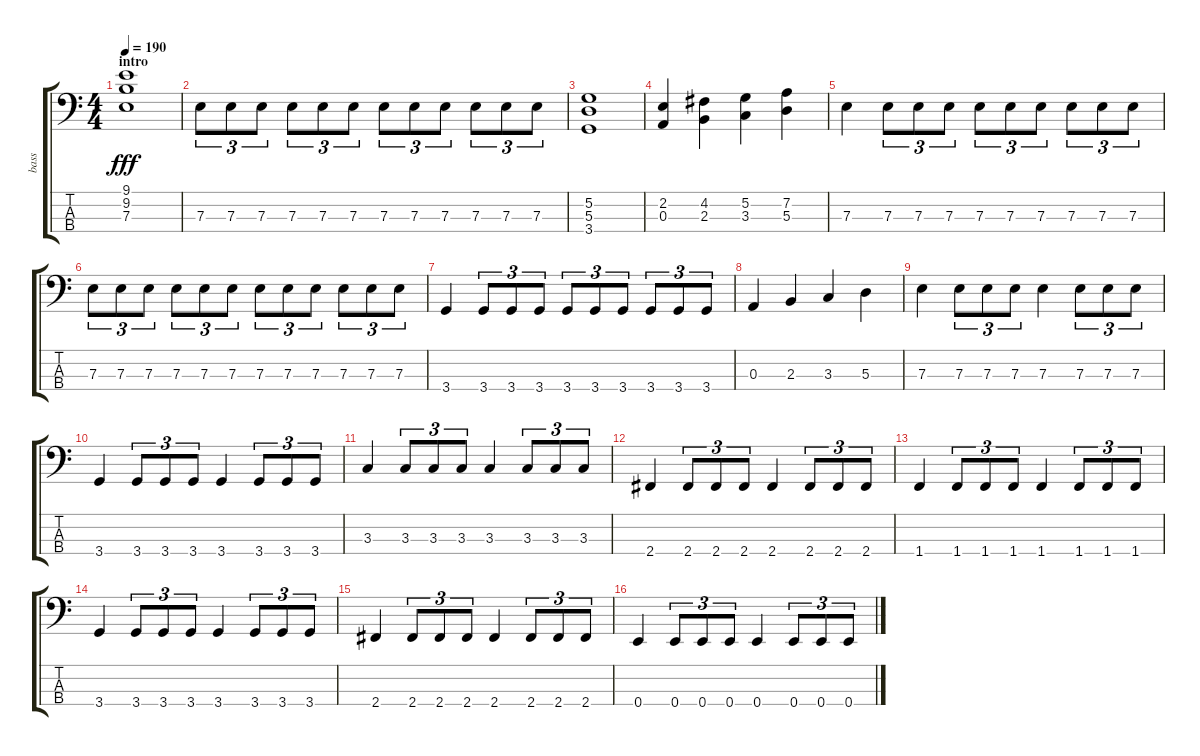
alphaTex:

\track ("bass" "bass") {instrument electricbassfinger}
\staff {score tabs}
\tuning (G2 D2 A1 E1) {hide}
\ts (4 4)
\section ("" "intro")
\tempo 190
\clef f4
\ks c
(9.1 9.2 7.3).1{dy fff instrument electricbassfinger} |
7.3.8{tu (3 2)} 7.3.8{tu (3 2)} 7.3.8{tu (3 2)} 7.3.8{tu (3 2)} 7.3.8{tu (3 2)} 7.3.8{tu (3 2)} 7.3.8{tu (3 2)} 7.3.8{tu (3 2)} 7.3.8{tu (3 2)} 7.3.8{tu (3 2)} 7.3.8{tu (3 2)} 7.3.8{tu (3 2)} |
(5.2 5.3 3.4).1 |
(2.2 0.3).4 (4.2 2.3).4 (5.2 3.3).4 (7.2 5.3).4 |
7.3.4 7.3.8{tu (3 2)} 7.3.8{tu (3 2)} 7.3.8{tu (3 2)} 7.3.8{tu (3 2)} 7.3.8{tu (3 2)} 7.3.8{tu (3 2)} 7.3.8{tu (3 2)} 7.3.8{tu (3 2)} 7.3.8{tu (3 2)} |
7.3.8{tu (3 2)} 7.3.8{tu (3 2)} 7.3.8{tu (3 2)} 7.3.8{tu (3 2)} 7.3.8{tu (3 2)} 7.3.8{tu (3 2)} 7.3.8{tu (3 2)} 7.3.8{tu (3 2)} 7.3.8{tu (3 2)} 7.3.8{tu (3 2)} 7.3.8{tu (3 2)} 7.3.8{tu (3 2)} |
3.4.4 3.4.8{tu (3 2)} 3.4.8{tu (3 2)} 3.4.8{tu (3 2)} 3.4.8{tu (3 2)} 3.4.8{tu (3 2)} 3.4.8{tu (3 2)} 3.4.8{tu (3 2)} 3.4.8{tu (3 2)} 3.4.8{tu (3 2)} |
0.3.4 2.3.4 3.3.4 5.3.4 |
7.3.4 7.3.8{tu (3 2)} 7.3.8{tu (3 2)} 7.3.8{tu (3 2)} 7.3.4 7.3.8{tu (3 2)} 7.3.8{tu (3 2)} 7.3.8{tu (3 2)} |
3.4.4 3.4.8{tu (3 2)} 3.4.8{tu (3 2)} 3.4.8{tu (3 2)} 3.4.4 3.4.8{tu (3 2)} 3.4.8{tu (3 2)} 3.4.8{tu (3 2)} |
3.3.4 3.3.8{tu (3 2)} 3.3.8{tu (3 2)} 3.3.8{tu (3 2)} 3.3.4 3.3.8{tu (3 2)} 3.3.8{tu (3 2)} 3.3.8{tu (3 2)} |
2.4.4 2.4.8{tu (3 2)} 2.4.8{tu (3 2)} 2.4.8{tu (3 2)} 2.4.4 2.4.8{tu (3 2)} 2.4.8{tu (3 2)} 2.4.8{tu (3 2)} |
1.4.4 1.4.8{tu (3 2)} 1.4.8{tu (3 2)} 1.4.8{tu (3 2)} 1.4.4 1.4.8{tu (3 2)} 1.4.8{tu (3 2)} 1.4.8{tu (3 2)} |
3.4.4 3.4.8{tu (3 2)} 3.4.8{tu (3 2)} 3.4.8{tu (3 2)} 3.4.4 3.4.8{tu (3 2)} 3.4.8{tu (3 2)} 3.4.8{tu (3 2)} |
2.4.4 2.4.8{tu (3 2)} 2.4.8{tu (3 2)} 2.4.8{tu (3 2)} 2.4.4 2.4.8{tu (3 2)} 2.4.8{tu (3 2)} 2.4.8{tu (3 2)} |
0.4.4 0.4.8{tu (3 2)} 0.4.8{tu (3 2)} 0.4.8{tu (3 2)} 0.4.4 0.4.8{tu (3 2)} 0.4.8{tu (3 2)} 0.4.8{tu (3 2)}
